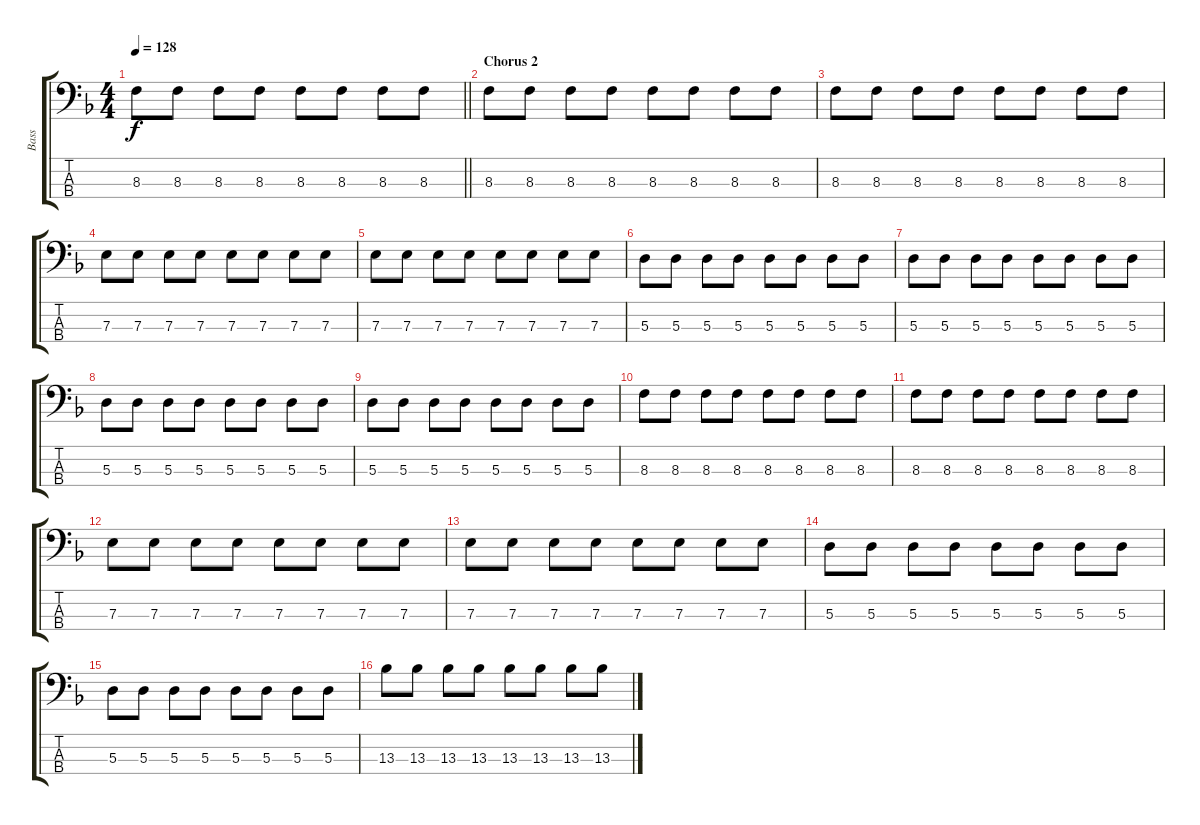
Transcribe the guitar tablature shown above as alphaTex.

\track ("Bass" "Bass") {instrument electricbassfinger}
\staff {score tabs}
\tuning (G2 D2 A1 D1) {hide}
\ts (4 4)
\tempo 128
\clef f4
\barLineRight lightlight
\ks f
8.3.8{dy f} 8.3.8 8.3.8 8.3.8 8.3.8 8.3.8 8.3.8 8.3.8 |
\section ("" "Chorus 2")
8.3.8 8.3.8 8.3.8 8.3.8 8.3.8 8.3.8 8.3.8 8.3.8 |
8.3.8 8.3.8 8.3.8 8.3.8 8.3.8 8.3.8 8.3.8 8.3.8 |
7.3.8 7.3.8 7.3.8 7.3.8 7.3.8 7.3.8 7.3.8 7.3.8 |
7.3.8 7.3.8 7.3.8 7.3.8 7.3.8 7.3.8 7.3.8 7.3.8 |
5.3.8 5.3.8 5.3.8 5.3.8 5.3.8 5.3.8 5.3.8 5.3.8 |
5.3.8 5.3.8 5.3.8 5.3.8 5.3.8 5.3.8 5.3.8 5.3.8 |
5.3.8 5.3.8 5.3.8 5.3.8 5.3.8 5.3.8 5.3.8 5.3.8 |
5.3.8 5.3.8 5.3.8 5.3.8 5.3.8 5.3.8 5.3.8 5.3.8 |
8.3.8 8.3.8 8.3.8 8.3.8 8.3.8 8.3.8 8.3.8 8.3.8 |
8.3.8 8.3.8 8.3.8 8.3.8 8.3.8 8.3.8 8.3.8 8.3.8 |
7.3.8 7.3.8 7.3.8 7.3.8 7.3.8 7.3.8 7.3.8 7.3.8 |
7.3.8 7.3.8 7.3.8 7.3.8 7.3.8 7.3.8 7.3.8 7.3.8 |
5.3.8 5.3.8 5.3.8 5.3.8 5.3.8 5.3.8 5.3.8 5.3.8 |
5.3.8 5.3.8 5.3.8 5.3.8 5.3.8 5.3.8 5.3.8 5.3.8 |
13.3.8 13.3.8 13.3.8 13.3.8 13.3.8 13.3.8 13.3.8 13.3.8
